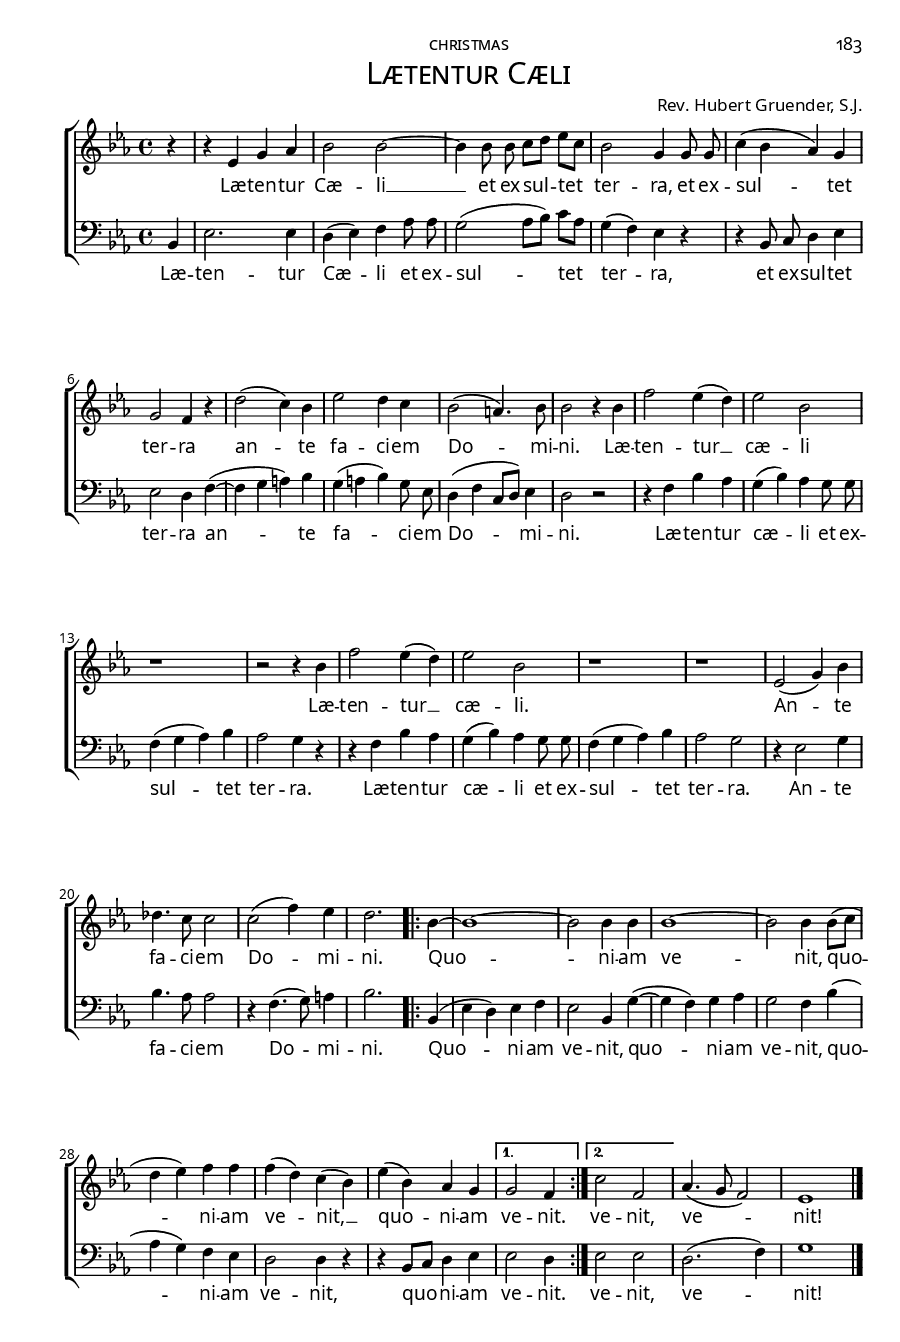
\include "util.ly"
\version "2.14.2"
#(set-global-staff-size 15) \paper{ #(define fonts (make-pango-font-tree "GoudyOlSt BT" "Garamond Premier Pro" "Garamond Premier Pro" (/ 15 20))) }
\header {
  title = \markup{\override #'(font-name . "Garamond Premr Pro Smbd Subh"){ \abs-fontsize #15 \smallCapsOldStyle"Lætentur Cæli"}}
  composer = \markup\oldStyleNum"Rev. Hubert Gruender, S.J."
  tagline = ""
}
\paper {
  %print-all-headers = ##f
  paper-height = 9\in
  paper-width = 6\in
  indent = 0\in
  %system-system-spacing = #'((basic-distance . 10) (padding . 0))
  %system-system-spacing =
  %  #'((basic-distance . 0)
  %     (minimum-distance . 0)
  %     (padding . -0.35)
  %     (stretchability . 100))
  ragged-last-bottom = ##f
  ragged-bottom = ##f
  two-sided = ##t
  inner-margin = 0.5\in
  outer-margin = 0.25\in
  top-margin = 0.25\in
  bottom-margin = 0.25\in
  first-page-number = #183
  print-first-page-number = ##t
  headerLine = \markup{ \smallCapsOldStyle"christmas"}
  oddHeaderMarkup = \markup\fill-line{
     \abs-fontsize #8.5
     \combine 
        \fill-line{"" \on-the-fly #print-page-number-check-first
        \oldStylePageNum""
        }
        \fill-line{\headerLine}
  }
  evenHeaderMarkup = \markup {
     \abs-fontsize #8.5
     \combine
        \on-the-fly #print-page-number-check-first
        \oldStylePageNum""
        \fill-line{\headerLine}
  }
}
global = {
  \key ees \major
  \time 4/4
  \autoBeamOff
  \override DynamicLineSpanner #'staff-padding = #0.0
  \override DynamicLineSpanner #'Y-extent = #'(-1 . 1)
}

sopMusic = \relative c' {
  \oneVoice
  \partial 4 r4 |
  r4 ees g aes |
  bes2 bes~ |
  bes4 bes8 bes c[ d] ees[ c] |
  bes2 g4 g8 g |
  c4( bes aes) g |
  g2 f4 r |
  
  d'2( c4) bes |
  ees2 d4 c |
  bes2( a4.) bes8 |
  bes2 r4 bes |
  f'2 ees4( d) |
  ees2 bes |
  r1 |
  
  r2 r4 bes |
  f'2 ees4( d) |
  ees2 bes |
  r1 |
  r1 |
  ees,2( g4) bes |
  des4. c8 c2 |
  
  c2( f4) ees |
  \partial 2. d2. \repeat volta 2 {
    \partial 4 bes4~ |
    bes1~ |
    bes2 bes4 bes |
    bes1~ |
    bes2 bes4 bes8([ c] |
    d4 ees) f f |
    
    f( d) c4( bes) |
    ees( bes) aes g |
  }
  \alternative {
    {
      \partial 2. g2 f4 |
    }
    {
      c'2 f, |
    }
  }
  aes4.( g8 f2) |
  ees1 \bar "|."
  
}
sopWords = \lyricmode {
  Læ -- ten -- tur Cæ -- li __ et ex -- sul -- tet ter -- ra,
  et ex -- sul -- tet ter -- ra
  an -- te fa -- ci -- em Do -- mi -- ni.
  Læ -- ten -- tur __ cæ -- li
  
  Læ -- ten -- tur __ cæ -- li.
  An -- te fa -- ci -- em Do -- mi -- ni.
  Quo -- ni -- am ve -- nit,
  quo -- ni -- am ve -- nit, __
  quo -- ni -- am ve -- nit.
  
  ve -- nit, ve -- nit!
}

bassMusic = \relative c {
  \oneVoice
  \partial 4 bes4 |
  ees2. ees4 |
  d4( ees) f aes8 aes |
  g2( aes8[ bes]) c[ aes] |
  g4( f) ees r4 |
  r bes8 c d4 ees |
  ees2 d4 f(~ |
  
  f g a) bes |
  g( a bes) g8 ees |
  d4( f c8[ d]) ees4 |
  d2 r |
  r4 f bes aes |
  g( bes) aes g8 g |
  f4( g aes) bes |
  
  aes2 g4 r |
  r f bes aes |
  g( bes) aes g8 g |
  f4( g aes) bes |
  aes2 g |
  r4 ees2 g4 |
  bes4. aes8 aes2 |
  
  r4 f4.( g8) a4 |
  \partial 2. bes2. |
  \repeat volta 2 {
    \partial 4 bes,4( |
    ees4 d) ees f |
    ees2 bes4 g'4~(  |
    g f) g aes |
    g2 f4 bes( |
    aes g) f ees |
    
    d2 d4 r |
    r bes8[ c] d4 ees |    
  }
  \alternative {
    {
      \partial 2. ees2 d4
    }
    {
      ees2 ees
    }
  }
  d2.( f4) |
  g1 \bar "|."
}
bassWords = \lyricmode {
  Læ -- ten -- tur Cæ -- li et ex -- sul -- tet ter -- ra,
  et ex -- sul -- tet ter -- ra
  an -- te fa -- ci -- em Do -- mi -- ni.
  Læ -- ten -- tur cæ -- li et ex -- sul -- tet ter -- ra.
  
  Læ -- ten -- tur cæ -- li et ex -- sul -- tet ter -- ra.
  An -- te fa -- ci -- em Do -- mi -- ni.
  Quo -- ni -- am ve -- nit,
  quo -- ni -- am ve -- nit,
  quo -- ni -- am ve -- nit,
  quo -- ni -- am ve -- nit.
  
  ve -- nit, ve -- nit!
}

pianoRH = \relative c' {
  
}
pianoLH = \relative c' {
  
}

\score {
  <<
   \new ChoirStaff <<
    \new Staff = women <<
      \new Voice = "sopranos" { \global \sopMusic }
    >>
    \new Lyrics \with { alignBelowContext = #"women" } \lyricsto "sopranos" \sopWords
   \new Staff = men <<
      \clef bass
      \new Voice = "basses" { \global \bassMusic }
    >>
    %\new Lyrics \with { alignAboveContext = #"men" \override VerticalAxisGroup #'nonstaff-relatedstaff-spacing = #'((basic-distance . 1)) } \lyricsto "tenors" \tenorWords
    \new Lyrics \with { alignBelowContext = #"men" } \lyricsto "basses" \bassWords
  >>
%    \new PianoStaff << \new Staff { \new Voice { \pianoRH } } \new Staff { \clef "bass" \pianoLH } >>
  >>
  \layout {
    \context {
      \Score
      %\override SpacingSpanner #'base-shortest-duration = #(ly:make-moment 1 8)
      %\override SpacingSpanner #'common-shortest-duration = #(ly:make-moment 1 4)
    }
    \context {
      % Remove all empty staves
      % \Staff \RemoveEmptyStaves \override VerticalAxisGroup #'remove-first = ##t
    }
    \context {
      \Lyrics
      \override LyricText #'X-offset = #center-on-word
    }
  }
  
}

\score {
  \unfoldRepeats

  <<
   \new ChoirStaff <<
    \new Staff = women <<
      \new Voice = "sopranos" { \global \sopMusic }
    >>
    \new Lyrics \with { alignBelowContext = #"women" } \lyricsto "sopranos" \sopWords
   \new Staff = men <<
      \clef bass
      \new Voice = "basses" { \global \bassMusic }
    >>
    %\new Lyrics \with { alignAboveContext = #"men" \override VerticalAxisGroup #'nonstaff-relatedstaff-spacing = #'((basic-distance . 1)) } \lyricsto "tenors" \tenorWords
    \new Lyrics \with { alignBelowContext = #"men" } \lyricsto "basses" \bassWords
  >>
%    \new PianoStaff << \new Staff { \new Voice { \pianoRH } } \new Staff { \clef "bass" \pianoLH } >>
  >>
  
  \midi {
    \tempo 4 = 120
    \set Staff.midiInstrument = "flute"
  
    \context {
      \Voice
      \remove "Dynamic_performer"
    }
  }
}

